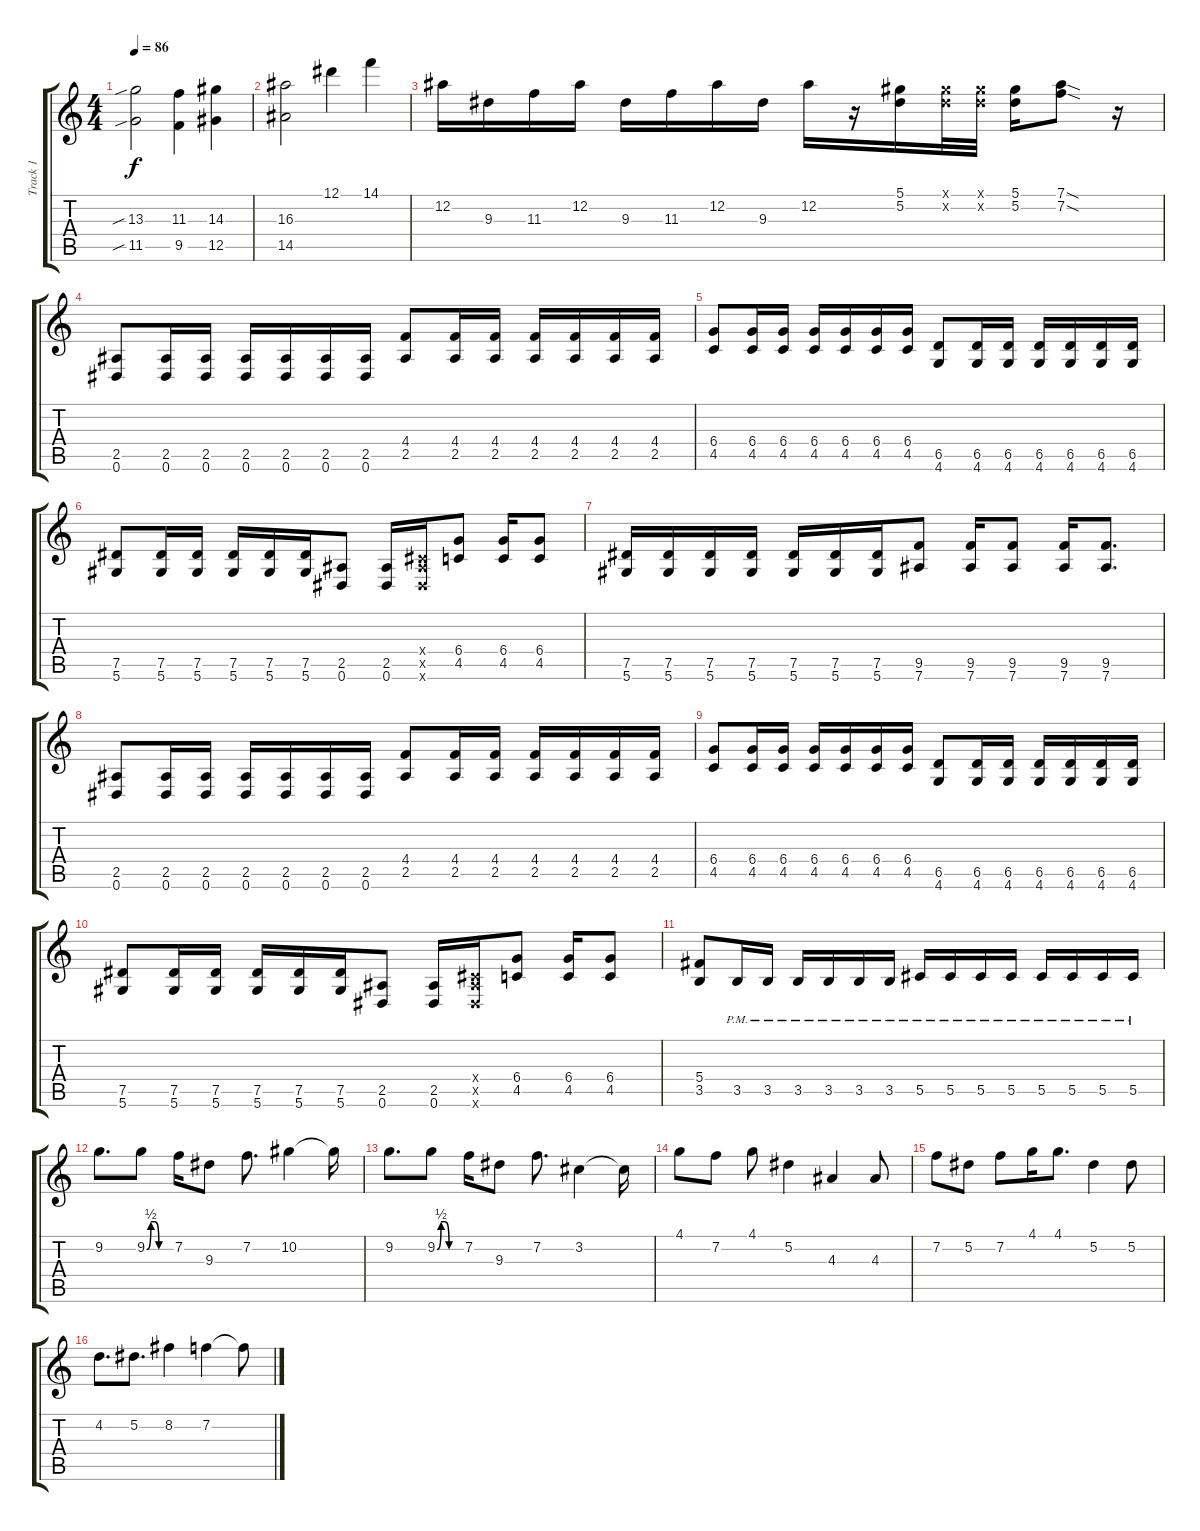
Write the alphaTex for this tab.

\track ("Track 1" "Track 1") {instrument overdrivenguitar}
\staff {score tabs}
\tuning (Eb4 Bb3 Gb3 Db3 Ab2 Eb2) {hide}
\ts (4 4)
\tempo 86
\clef g2
\ks c
(13.3{sib} 11.5{sib}).2{dy f} (11.3 9.5).4 (14.3 12.5).4 |
(16.3 14.5).2 12.1.4 14.1.4 |
12.2.16 9.3.16 11.3.16 12.2.16 9.3.16 11.3.16 12.2.16 9.3.16 12.2.16 r.16 (5.1 5.2).16 (0.1{x} 10.2{x}).32 (0.1{x} 10.2{x}).32 (5.1 5.2).16 (7.1{sod} 7.2{sod}).8 r.16 |
(2.5 0.6).8 (2.5 0.6).16 (2.5 0.6).16 (2.5 0.6).16 (2.5 0.6).16 (2.5 0.6).16 (2.5 0.6).16 (4.4 2.5).8 (4.4 2.5).16 (4.4 2.5).16 (4.4 2.5).16 (4.4 2.5).16 (4.4 2.5).16 (4.4 2.5).16 |
(6.4 4.5).8 (6.4 4.5).16 (6.4 4.5).16 (6.4 4.5).16 (6.4 4.5).16 (6.4 4.5).16 (6.4 4.5).16 (6.5 4.6).8 (6.5 4.6).16 (6.5 4.6).16 (6.5 4.6).16 (6.5 4.6).16 (6.5 4.6).16 (6.5 4.6).16 |
(7.5 5.6).8 (7.5 5.6).16 (7.5 5.6).16 (7.5 5.6).16 (7.5 5.6).16 (7.5 5.6).16 (2.5 0.6).8 (2.5 0.6).16 (0.4{x} 2.5{x} 0.6{x}).16 (6.4 4.5).8 (6.4 4.5).16 (6.4 4.5).8 |
(7.5 5.6).16 (7.5 5.6).16 (7.5 5.6).16 (7.5 5.6).16 (7.5 5.6).16 (7.5 5.6).16 (7.5 5.6).16 (9.5 7.6).8 (9.5 7.6).16 (9.5 7.6).8 (9.5 7.6).16 (9.5 7.6).8{d} |
(2.5 0.6).8 (2.5 0.6).16 (2.5 0.6).16 (2.5 0.6).16 (2.5 0.6).16 (2.5 0.6).16 (2.5 0.6).16 (4.4 2.5).8 (4.4 2.5).16 (4.4 2.5).16 (4.4 2.5).16 (4.4 2.5).16 (4.4 2.5).16 (4.4 2.5).16 |
(6.4 4.5).8 (6.4 4.5).16 (6.4 4.5).16 (6.4 4.5).16 (6.4 4.5).16 (6.4 4.5).16 (6.4 4.5).16 (6.5 4.6).8 (6.5 4.6).16 (6.5 4.6).16 (6.5 4.6).16 (6.5 4.6).16 (6.5 4.6).16 (6.5 4.6).16 |
(7.5 5.6).8 (7.5 5.6).16 (7.5 5.6).16 (7.5 5.6).16 (7.5 5.6).16 (7.5 5.6).16 (2.5 0.6).8 (2.5 0.6).16 (0.4{x} 2.5{x} 0.6{x}).16 (6.4 4.5).8 (6.4 4.5).16 (6.4 4.5).8 |
(5.4 3.5).8 3.5{pm}.16 3.5{pm}.16 3.5{pm}.16 3.5{pm}.16 3.5{pm}.16 3.5{pm}.16 5.5{pm}.16 5.5{pm}.16 5.5{pm}.16 5.5{pm}.16 5.5{pm}.16 5.5{pm}.16 5.5{pm}.16 5.5{pm}.16 |
9.2.8{d} 9.2{be (custom 0 0 10 2 20 2 30 0 60 0)}.8 7.2.16 9.3.8 7.2.8{d} 10.2.4 10.2{t}.16 |
9.2.8{d} 9.2{be (custom 0 0 10 2 20 2 30 0 60 0)}.8 7.2.16 9.3.8 7.2.8{d} 3.2.4 3.2{t}.16 |
4.1.8{instrument electricguitarjazz} 7.2.8 4.1.8 5.2.4 4.3.4 4.3.8 |
7.2.8 5.2.8 7.2.8 4.1.16 4.1.8{d} 5.2.4 5.2.8 |
4.2.8{d} 5.2.8{d} 8.2.4 7.2.4 7.2{t}.8
